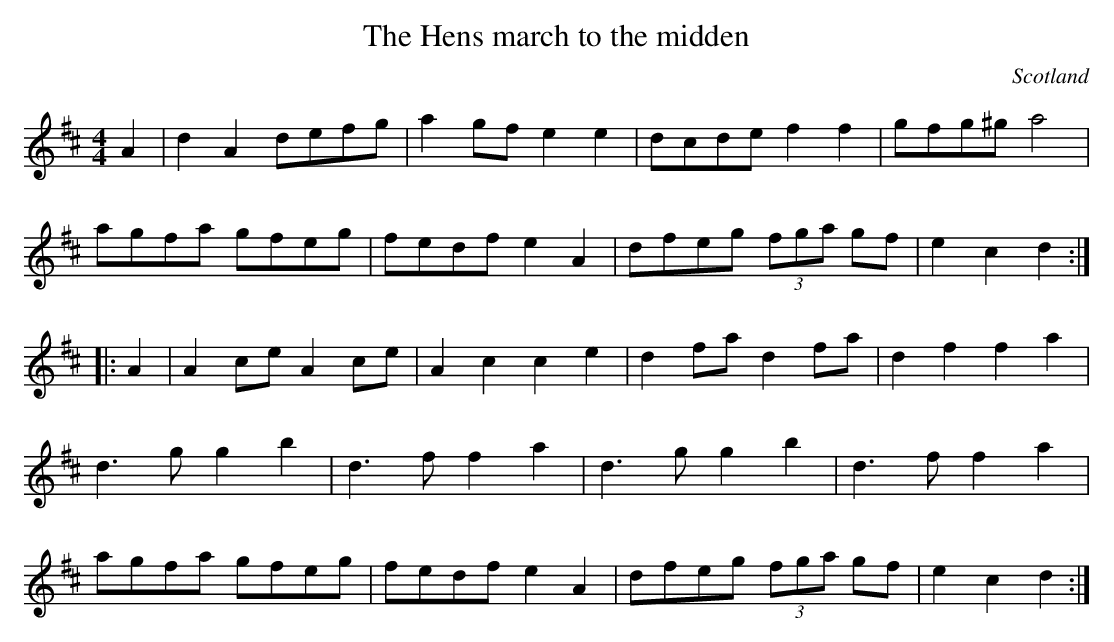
X:1
T:Hens march to the midden, The
O:Scotland
M:4/4
L:1/8
K:D
A2|d2A2 defg|a2gf e2e2|dcde f2f2|gfg^g a4|!
agfa gfeg|fedf e2A2|dfeg (3fga gf|e2c2 d2:|!
|:A2|A2ce A2ce|A2c2 c2e2|d2fa d2fa|d2f2 f2a2|!
d3g g2b2|d3f f2a2|d3g g2b2|d3f f2a2|!
agfa gfeg|fedf e2A2|dfeg (3fga gf|e2c2 d2:|!
